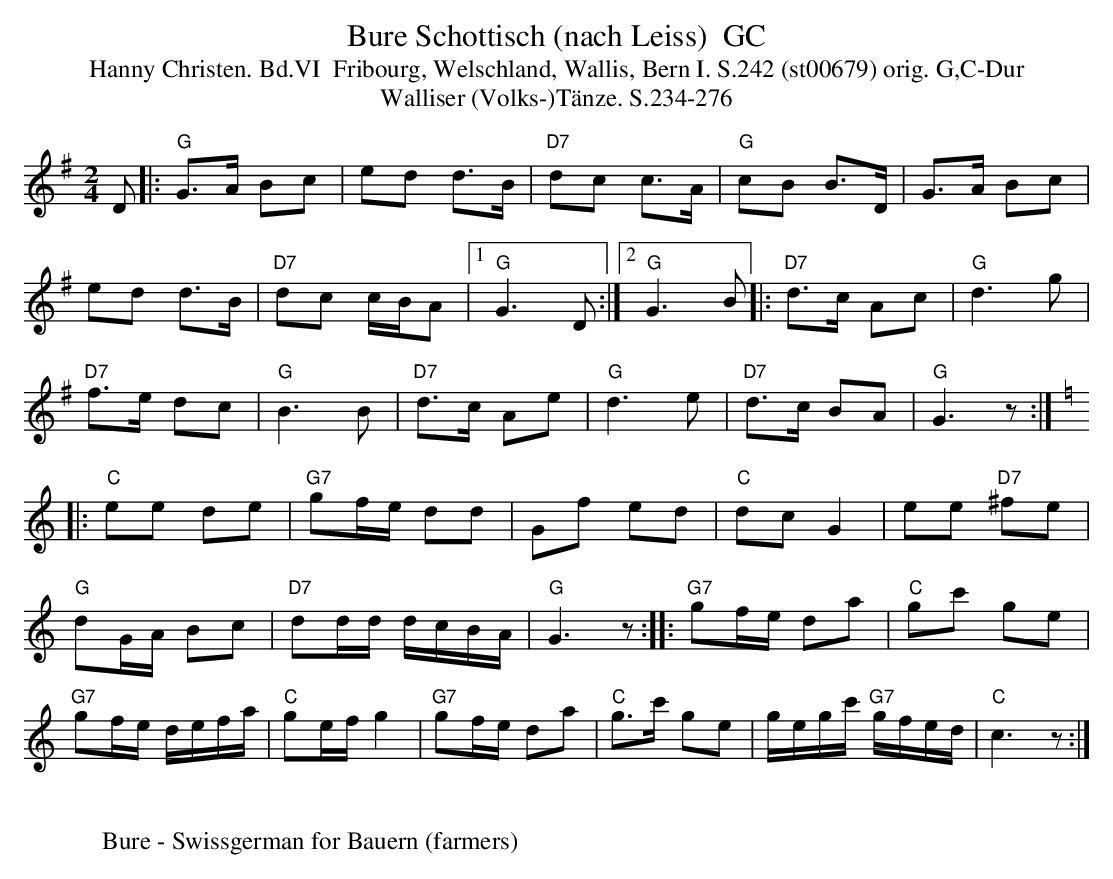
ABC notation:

X:1
T: Bure Schottisch (nach Leiss)  GC
T:Hanny Christen. Bd.VI  Fribourg, Welschland, Wallis, Bern I. S.242 (st00679) orig. G,C-Dur
T:Walliser (Volks-)T\"anze. S.234-276
M:2/4
L:1/8
K:G %%MIDI gchordon
D |: "G"G>A Bc | ed d>B | "D7"dc c>A | "G"cB B>D | G>A Bc |
ed d>B | "D7"dc c/B/A |1 "G"G3D :|2 "G"G3B |: "D7"d>c Ac | "G"d3g |
"D7"f>e dc | "G"B3B | "D7"d>c Ae | "G"d3e | "D7"d>c BA | "G"G3z :| [K:C]
|: "C"ee de | "G7"gf/e/ dd | Gf ed | "C"dcG2 | ee "D7"^fe |
"G"dG/A/ Bc | "D7"dd/d/ d/c/B/A/ | "G"G3z :: "G7"gf/e/ da | "C"gc' ge |
"G7"gf/e/ d/e/f/a/ | "C"ge/f/g2 | "G7"gf/e/ da | "C"g>c' ge | g/e/g/c'/ "G7"g/f/e/d/ | "C"c3z :|
W:
W: Bure - Swissgerman for Bauern (farmers)
